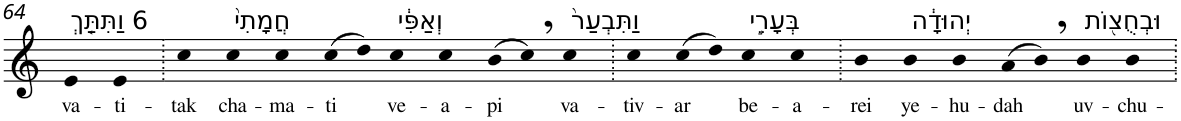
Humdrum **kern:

**kern	**text
*part1	*part1
*staff1	*staff1
*I"Piano	*
*I'Pno	*
!!LO:PB:g=z
*clefG2	*
*k[]	*
=64	=64
!LO:TX:a:t=6 וַתִּתַּ֤ךְ	!
!	!LO:LY:b
4e	va-
!	!LO:LY:b
4e	-ti-
=65.	=65.
!	!LO:LY:b
4cc	-tak
!LO:TX:a:t=חֲמָתִי֙	!
!	!LO:LY:b
4cc	cha-
!	!LO:LY:b
4cc	-ma-
!	!LO:LY:b
(>8cc	-ti
8dd)	.
!LO:TX:a:t=וְאַפִּ֔י	!
!	!LO:LY:b
4cc	ve-
!	!LO:LY:b
4cc	-a-
!	!LO:LY:b
(>8b	-pi
8cc,)	.
!LO:TX:a:t=וַתִּבְעַר֙	!
!	!LO:LY:b
4cc	va-
=66.	=66.
!	!LO:LY:b
4cc	-tiv-
!	!LO:LY:b
(>8cc	-ar
8dd)	.
!LO:TX:a:t=בְּעָרֵ֣י	!
!	!LO:LY:b
4cc	be-
!	!LO:LY:b
4cc	-a-
=67.	=67.
!	!LO:LY:b
4b	-rei
!LO:TX:a:t=יְהוּדָ֔ה	!
!	!LO:LY:b
4b	ye-
!	!LO:LY:b
4b	-hu-
!	!LO:LY:b
(>8a	-dah
8b,)	.
!LO:TX:a:t=וּבְחֻצ֖וֹת	!
!	!LO:LY:b
4b	uv-
!	!LO:LY:b
4b	-chu-
=.	=.
*-	*-
